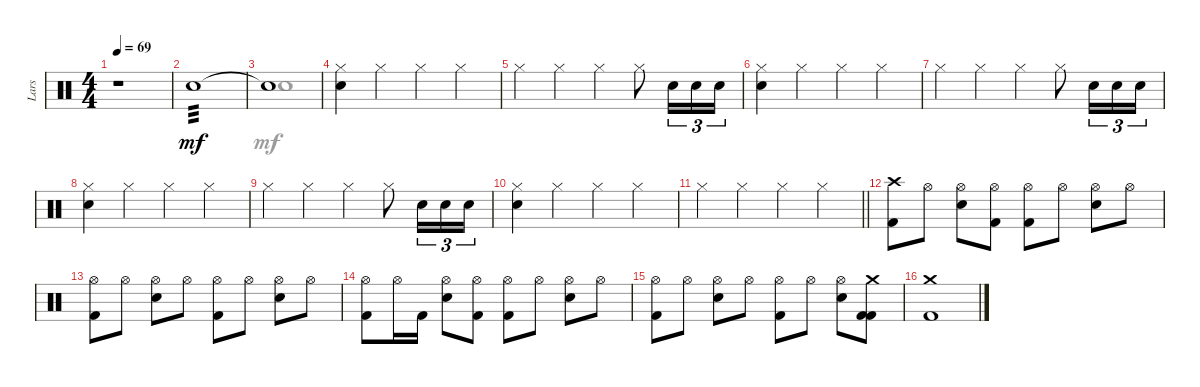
\track ("Lars" "Lars") {instrument percussion}
\staff {score}
\articulation defaults
\voice
\ts (4 4)
\tempo 69
\clef neutral
\ks c
r.1{dy mf volume 0} |
"Electric Snare (hit)".1{tp 3 volume 11} |
"Electric Snare (hit)"{t}.1 |
("Hi-Hat (closed)" "Electric Snare (hit)").4 "Hi-Hat (closed)".4 "Hi-Hat (closed)".4 "Hi-Hat (closed)".4 |
"Hi-Hat (closed)".4 "Hi-Hat (closed)".4 "Hi-Hat (closed)".4 "Hi-Hat (closed)".8 "Electric Snare (hit)".16{tu (3 2)} "Electric Snare (hit)".16{tu (3 2)} "Electric Snare (hit)".16{tu (3 2)} |
("Hi-Hat (closed)" "Electric Snare (hit)").4 "Hi-Hat (closed)".4 "Hi-Hat (closed)".4 "Hi-Hat (closed)".4 |
"Hi-Hat (closed)".4 "Hi-Hat (closed)".4 "Hi-Hat (closed)".4 "Hi-Hat (closed)".8 "Electric Snare (hit)".16{tu (3 2)} "Electric Snare (hit)".16{tu (3 2)} "Electric Snare (hit)".16{tu (3 2)} |
("Hi-Hat (closed)" "Electric Snare (hit)").4 "Hi-Hat (closed)".4 "Hi-Hat (closed)".4 "Hi-Hat (closed)".4 |
"Hi-Hat (closed)".4 "Hi-Hat (closed)".4 "Hi-Hat (closed)".4 "Hi-Hat (closed)".8 "Electric Snare (hit)".16{tu (3 2)} "Electric Snare (hit)".16{tu (3 2)} "Electric Snare (hit)".16{tu (3 2)} |
("Hi-Hat (closed)" "Electric Snare (hit)").4 "Hi-Hat (closed)".4 "Hi-Hat (closed)".4 "Hi-Hat (closed)".4 |
\barLineRight lightlight "Hi-Hat (closed)".4 "Hi-Hat (closed)".4 "Hi-Hat (closed)".4 "Hi-Hat (closed)".4
|
("Crash high (hit)" "Kick (hit) 2").8 "Hi-Hat (open)".8 ("Hi-Hat (open)" "Electric Snare (hit)").8 ("Hi-Hat (open)" "Kick (hit) 2").8 ("Hi-Hat (open)" "Kick (hit) 2").8 "Hi-Hat (open)".8 ("Hi-Hat (open)" "Electric Snare (hit)").8 "Hi-Hat (open)".8 |
("Hi-Hat (open)" "Kick (hit) 2").8 "Hi-Hat (open)".8 ("Hi-Hat (open)" "Electric Snare (hit)").8 "Hi-Hat (open)".8 ("Hi-Hat (open)" "Kick (hit) 2").8 "Hi-Hat (open)".8 ("Hi-Hat (open)" "Electric Snare (hit)").8 "Hi-Hat (open)".8 |
("Hi-Hat (open)" "Kick (hit) 2").8 "Hi-Hat (open)".16 "Kick (hit) 2".16 ("Hi-Hat (open)" "Electric Snare (hit)").8 ("Hi-Hat (open)" "Kick (hit) 2").8 ("Hi-Hat (open)" "Kick (hit) 2").8 "Hi-Hat (open)".8 ("Hi-Hat (open)" "Electric Snare (hit)").8 "Hi-Hat (open)".8 |
("Hi-Hat (open)" "Kick (hit) 2").8 "Hi-Hat (open)".8 ("Hi-Hat (open)" "Electric Snare (hit)").8 "Hi-Hat (open)".8 ("Hi-Hat (open)" "Kick (hit) 2").8 "Hi-Hat (open)".8 ("Hi-Hat (open)" "Electric Snare (hit)").8 ("Kick (hit) 2" "Kick (hit) 2" "Crash medium (hit)").8 |
("Kick (hit) 2" "Crash medium (hit)").1
\voice
\clef neutral
\ottava regular
\simile none
\ks c
|
|
"Snare (hit)".1 |
|
|
|
|
|
|
|
\barLineRight lightlight
|
|
|
|
|
